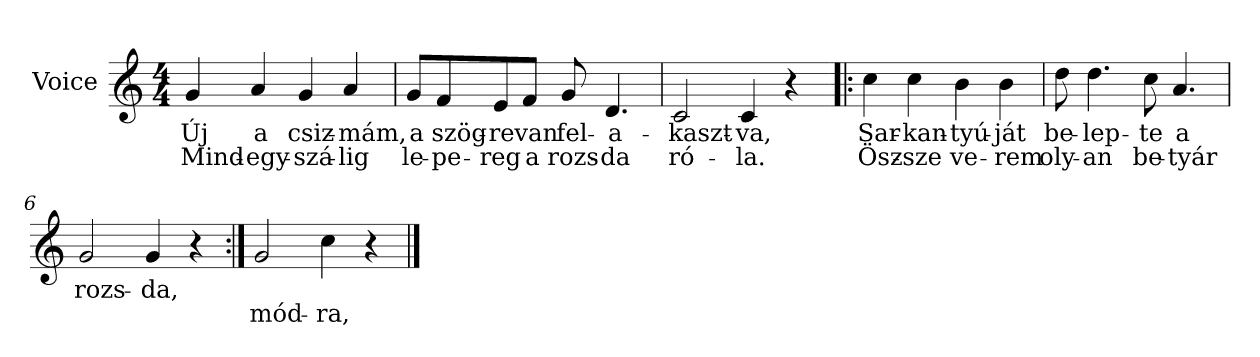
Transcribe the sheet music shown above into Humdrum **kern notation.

**kern	**text	**text
*part1	*part1	*part1
*staff1	*staff1	*staff1
*I"Voice	*	*
*clefG2	*	*
*k[]	*	*
*C:	*	*
*M4/4	*	*
=1	=1	=1
4g/	Új	Mind-
4a/	a	-egy-
4g/	csiz-	-szá-
4a/	-mám,	-lig
=2	=2	=2
8g/L	a	le-
8f/	szög-	-pe-
8e/	-re	-reg
8f/J	van	a
8g/	fel-	rozs-
4.d/	-a-	-da
=3	=3	=3
2c/	-kaszt-	ró-
4c/	-va,	-la.
4r	.	.
=4!|:	=4!|:	=4!|:
4cc\	Sar-	Ösz-
4cc\	-kan-	-sze
4b\	-tyú-	ve-
4b\	-ját	-rem
=5	=5	=5
8dd\	be-	oly-
4.dd\	-lep-	-an
8cc\	-te	be-
4.a/	a	-tyár
=6	=6	=6
2g/	rozs-	.
4g/	-da,	.
4r	.	.
=7:|!	=7:|!	=7:|!
2g/	.	mód-
4cc\	.	-ra,-
4r	.	.
==	==	==
*-	*-	*-
